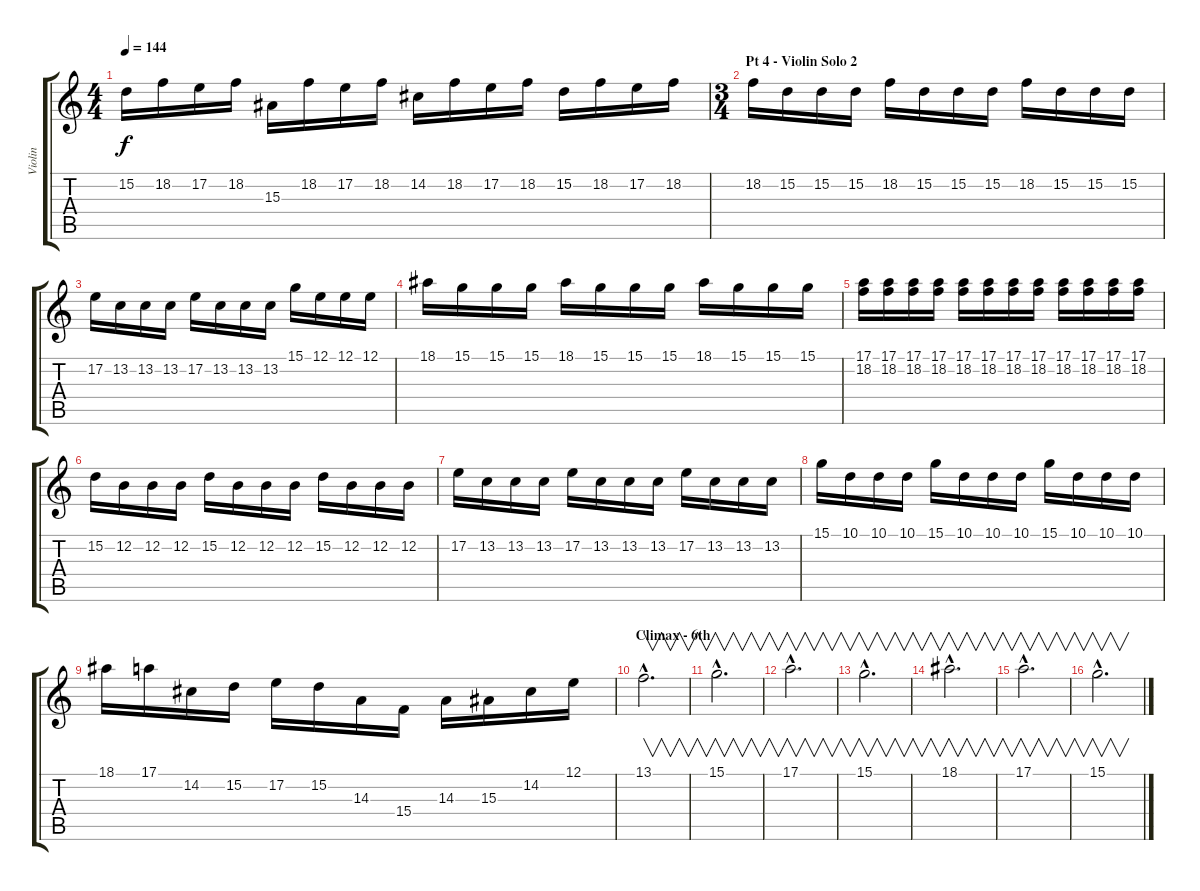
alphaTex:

\track ("Violin" "Violin") {instrument violin}
\staff {score tabs}
\tuning (E4 B3 G3 D3 A2 E2) {hide}
\ts (4 4)
\tempo 144
\clef g2
\ks c
15.2.16{dy f} 18.2.16 17.2.16 18.2.16 15.3.16 18.2.16 17.2.16 18.2.16 14.2.16 18.2.16 17.2.16 18.2.16 15.2.16 18.2.16 17.2.16 18.2.16 |
\ts (3 4)
\section ("" "Pt 4 - Violin Solo 2")
18.2.16 15.2.16 15.2.16 15.2.16 18.2.16 15.2.16 15.2.16 15.2.16 18.2.16 15.2.16 15.2.16 15.2.16 |
17.2.16 13.2.16 13.2.16 13.2.16 17.2.16 13.2.16 13.2.16 13.2.16 15.1.16 12.1.16 12.1.16 12.1.16 |
18.1.16 15.1.16 15.1.16 15.1.16 18.1.16 15.1.16 15.1.16 15.1.16 18.1.16 15.1.16 15.1.16 15.1.16 |
(17.1 18.2).16 (17.1 18.2).16 (17.1 18.2).16 (17.1 18.2).16 (17.1 18.2).16 (17.1 18.2).16 (17.1 18.2).16 (17.1 18.2).16 (17.1 18.2).16 (17.1 18.2).16 (17.1 18.2).16 (17.1 18.2).16 |
15.2.16 12.2.16 12.2.16 12.2.16 15.2.16 12.2.16 12.2.16 12.2.16 15.2.16 12.2.16 12.2.16 12.2.16 |
17.2.16 13.2.16 13.2.16 13.2.16 17.2.16 13.2.16 13.2.16 13.2.16 17.2.16 13.2.16 13.2.16 13.2.16 |
15.1.16 10.1.16 10.1.16 10.1.16 15.1.16 10.1.16 10.1.16 10.1.16 15.1.16 10.1.16 10.1.16 10.1.16 |
18.1.16 17.1.16 14.2.16 15.2.16 17.2.16 15.2.16 14.3.16 15.4.16 14.3.16 15.3.16 14.2.16 12.1.16 |
\section ("" "Climax - 6th")
13.1{hac}.2{v d} |
15.1{hac}.2{v d} |
17.1{hac}.2{v d} |
15.1{hac}.2{v d} |
18.1{hac}.2{v d} |
17.1{hac}.2{v d} |
15.1{hac}.2{v d}
